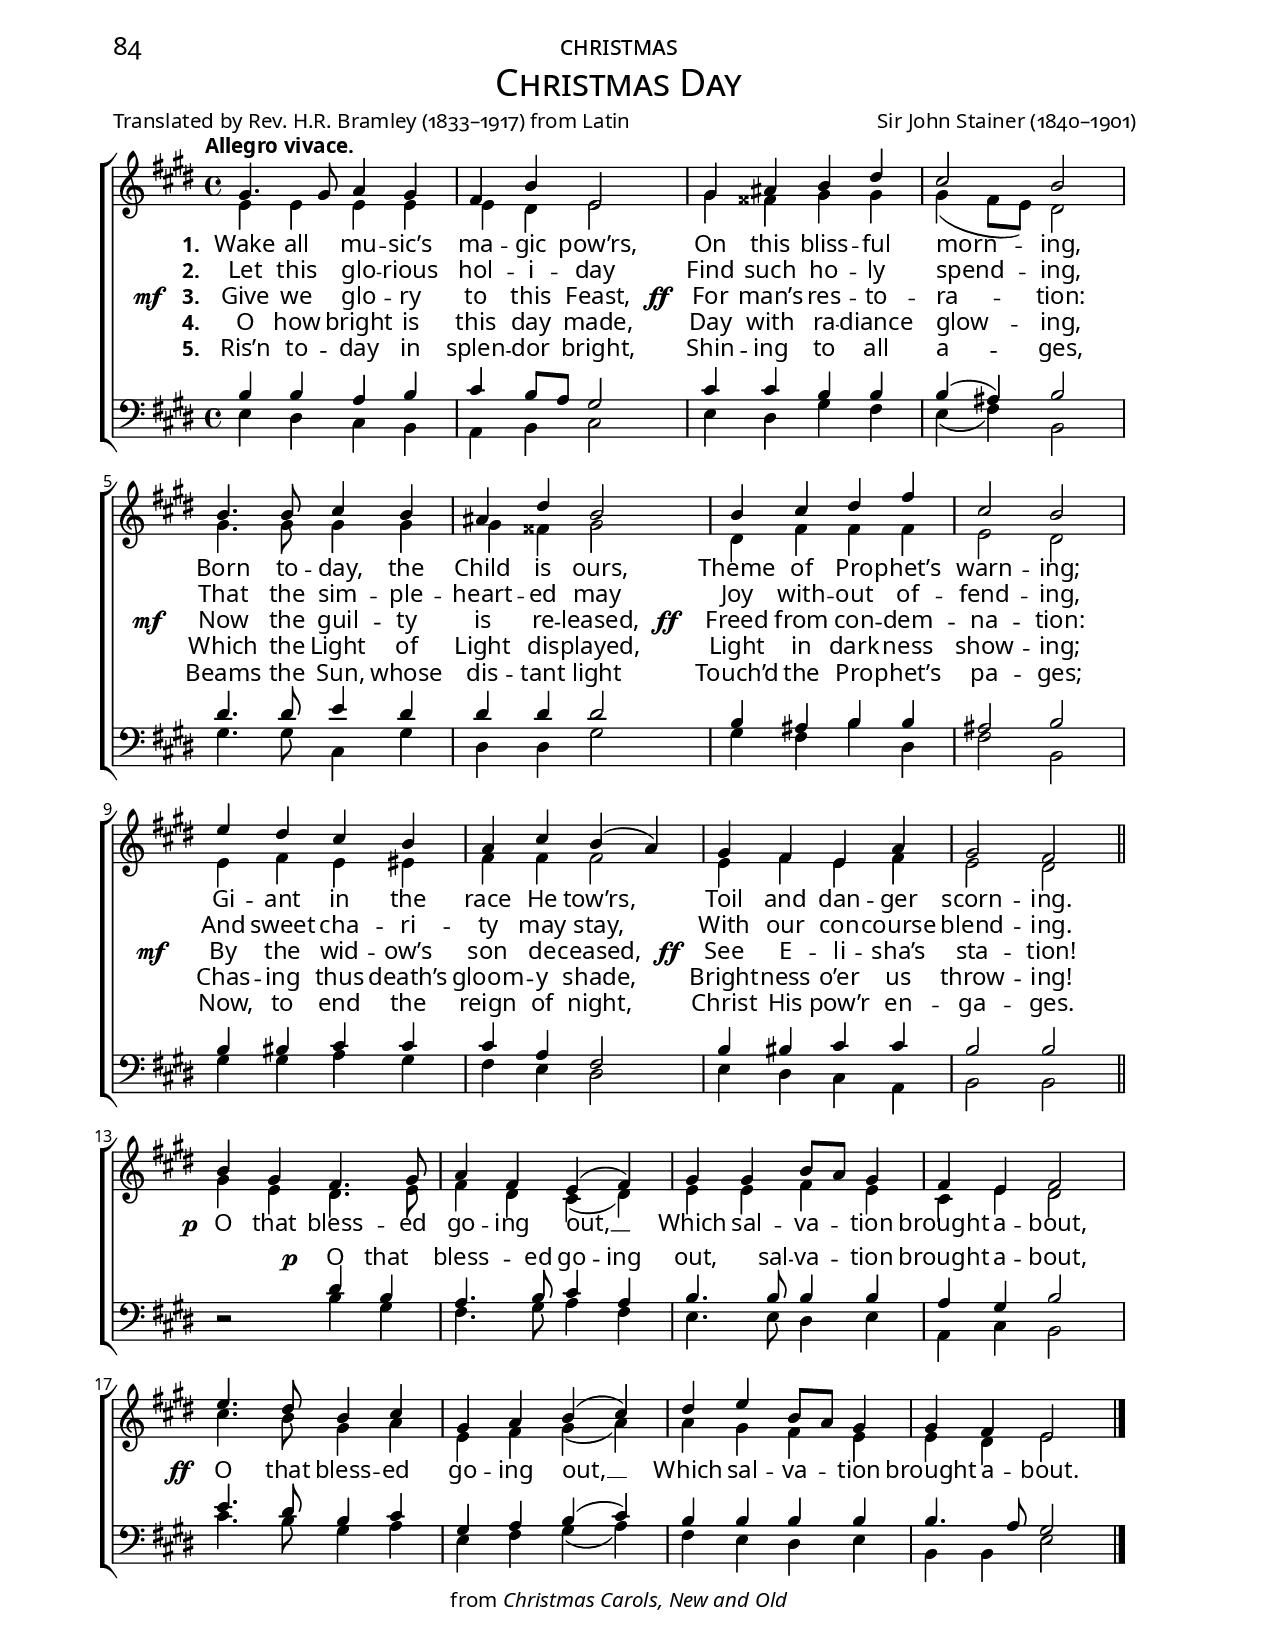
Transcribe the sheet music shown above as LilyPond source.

\version "2.14.2"
\include "util.ly"
\header {
  title = \markup{\override #'(font-name . "Garamond Premr Pro Smbd Subh"){ \abs-fontsize #18 \smallCapsOldStyle"Christmas Day"}}
  poet = \markup\oldStyleNum"Translated by Rev. H.R. Bramley (1833–1917) from Latin"
  composer = \markup\oldStyleNum"Sir John Stainer (1840–1901)"
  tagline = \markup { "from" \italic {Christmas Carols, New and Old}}
}
\paper {
  %print-all-headers = ##t
  paper-height = 11\in
  paper-width = 8.5\in
  indent = 0\in
  %system-system-spacing = #'((basic-distance . 10) (padding . 0))
  system-system-spacing =
    #'((basic-distance . 0)
       (minimum-distance . 0)
       (padding . -10)
       (stretchability . 100))
  ragged-last-bottom = ##f
  ragged-bottom = ##f
  two-sided = ##t
  inner-margin = 1\in
  outer-margin = 0.75\in
  top-margin = 0.26\in
  bottom-margin = 0.25\in
  first-page-number = #084
  print-first-page-number = ##t
  headerLine = \markup{ \smallCapsOldStyle"christmas"}
  oddHeaderMarkup = \markup\fill-line{
     \abs-fontsize #12.5
     \combine 
        \fill-line{"" \on-the-fly #print-page-number-check-first
        \oldStylePageNum""
        }
        \fill-line{\headerLine}
  }
  evenHeaderMarkup = \markup {
     \abs-fontsize #12.5
     \combine
        \on-the-fly #print-page-number-check-first
        \oldStylePageNum""
        \fill-line{\headerLine}
  }
}
#(set-global-staff-size 18) \paper{ #(define fonts (make-pango-font-tree "Garamond Premr Pro" "Garamond Premr Pro" "Garamond Premr Pro" (/ 18 20))) }
global = {
  \key e \major
  \time 4/4
  \autoBeamOff
  \override DynamicLineSpanner #'staff-padding = #0.0
  \override DynamicLineSpanner #'Y-extent = #'(-0 . 0)
}

sopMusic = \relative c' {
  \tempo "Allegro vivace."
  gis'4. gis8 a4 gis |
  fis b e,2 |
  gis4 ais b dis |
  cis2 b |
  
  b4. b8 cis4 b |
  ais dis b2 |
  b4 cis dis fis |
  cis2 b |
  
  e4 dis cis b |
  a cis b( a) |
  gis fis e a |
  gis2 fis \bar "||" \break
  
  b4 gis fis4. gis8 |
  a4 fis e( fis) |
  gis gis b8[ a] gis4 |
  fis e fis2 |
  
  e'4. dis8 b4 cis |
  gis a b( cis) |
  dis e b8[ a] gis4 |
  gis fis e2 \bar "|."
}
sopWords = \lyricmode {
  
}

altoMusic = \relative c' {
  e4 e e e |
  e dis e2 |
  gis4 fisis gis gis |
  gis( fis8[ e]) dis2 |
  
  gis4. gis8 gis4 gis |
  gis fisis gis2 |
  dis4 fis fis fis |
  e2 dis |
  
  e4 fis e eis |
  fis fis fis2 |
  e4 fis e fis |
  e2 dis \bar "||"
  
  gis4 e dis4. e8 |
  fis4 dis cis( dis) |
  e e fis e |
  cis e dis2 |
  
  cis'4. b8 gis4 a |
  e fis gis( a) |
  a gis fis e |
  e dis e2 \bar "|."
}
altoWords = {
  \dropLyricsIX
  \lyricmode {
    \set stanza = #"1. "
    \set associatedVoice = "basses"
    Wake all mu -- sic’s ma -- gic pow’rs,
    On this bliss -- ful morn -- ing,
    Born to -- day, the Child is ours,
    Theme of Pro -- phet’s warn -- ing;
    \unset associatedVoice
    Gi -- ant in the race He tow’rs,
    Toil and dan -- ger scorn -- ing.
  }
  \dropLyricsIV
  \set stanza = \markup\dynamic"p "
  \lyricmode {
    O that bless -- ed go -- ing out, __
    Which sal -- va -- tion brought a -- bout,
  }
  \dropLyricsIX
  \set stanza = \markup\dynamic "ff  "
  \lyricmode {
    O that bless -- ed go -- ing out, __
    Which sal -- va -- tion brought a -- bout.
  }
}
altoWordsII = \lyricmode {
  \dropLyricsIX
%\markup\italic
  \set stanza = #"2. "
  \set associatedVoice = "basses"
  Let this glo -- rious hol -- i -- day
  Find such ho -- ly spend -- ing,
  That the sim -- ple -- heart -- ed may
  Joy with -- out of -- fend -- ing,
  And sweet cha -- ri -- ty may stay,
  With our con -- course blend -- ing.
}
altoWordsIII = {
  \dropLyricsIX
  \set stanza = \markup{\dynamic"mf  " "3. "}
  \lyricmode {
    \set associatedVoice = "basses"
    Give we glo -- ry to this Feast,
  }
  \set stanza = \markup\dynamic"  ff "
  \lyricmode{
    For man’s res -- to -- ra -- tion:
  }
  \set stanza = \markup\dynamic"mf  "
  \lyricmode{
    Now the guil -- ty is re -- leased,
  }
  \set stanza = \markup\dynamic"  ff "
  \lyricmode{
    Freed from con -- dem -- na -- tion:
  }
  \set stanza = \markup\dynamic"mf   "
  \lyricmode{
    By the wid -- ow’s son de -- ceased,
  }
  \set stanza = \markup\dynamic"  ff"
  \lyricmode{
    See E -- li -- sha’s sta -- tion!
  }
}
altoWordsIV = \lyricmode {
  \dropLyricsIX
  \set stanza = #"4. "
  \set associatedVoice = "basses"
  O how bright is this day made,
  Day with ra -- diance glow -- ing,
  Which the Light of Light dis -- played,
  Light in dark -- ness show -- ing;
  Chas -- ing thus death’s gloom -- y shade,
  Bright -- ness o’er us throw -- ing!
}
altoWordsV = \lyricmode {
  \dropLyricsIX
  \set stanza = #"5. "
  \set associatedVoice = "basses"
  Ris’n to -- day in splen -- dor bright,
  Shin -- ing to all a -- ges,
  Beams the Sun, whose dis -- tant light
  Touch’d the Pro -- phet’s pa -- ges;
  Now, to end the reign of night,
  Christ His pow’r en -- ga -- ges.
}
altoWordsVI = \lyricmode {
  \set stanza = #"6. "
  \set ignoreMelismata = ##t
}
tenorMusic = \relative c' {
  b4 b a b |
  cis b8[ a] gis2 |
  cis4 cis b b |
  b( ais) b2 |
  dis4. dis8 e4 dis |
  dis dis dis2 |
  b4 ais b b |
  ais2 b |
  
  b4 bis cis cis |
  cis a fis2 |
  b4 bis cis cis |
  b2 b \bar "||"
  
  s2 dis4 b |
  a4. b8 cis4 a |
  b4. b8 b4 b |
  a4 gis b2 |
  
  e4. dis8 b4 cis |
  gis a b( cis) |
  b b b b |
  b4. a8 gis2 \bar "|."
}
tenorWords = {
  \lyricmode {
    \repeat unfold 39 { \skip 1 }
  }
  \set stanza = \markup\dynamic"p"
  \lyricmode {
    O that bless -- ed go -- ing out, sal -- va -- tion brought a -- bout,
  }
}
bassMusic = \relative c {
  e4 dis cis b |
  a b cis2 |
  e4 dis gis fis |
  e( fis) b,2 |
  
  gis'4. gis8 cis,4 gis' |
  dis dis gis2 |
  gis4 fis b dis, |
  fis2 b, |
  
  gis'4 gis a gis |
  fis e dis2 |
  e4 dis cis a |
  b2 b \bar "||"
  
  dis2\rest b'4 gis |
  fis4. gis8 a4 fis |
  e4. e8 dis4 e |
  a, cis b2 |
  
  cis'4. b8 gis4 a |
  e fis gis( a) |
  fis e dis e |
  b b e2 \bar "|."
}
bassWords = \lyricmode {

}

pianoRH = \relative c' {
  
}
pianoLH = \relative c' {
  
}

\score {
  <<
   \new ChoirStaff <<
%    \new Lyrics = sopranos \with { \override VerticalAxisGroup #'nonstaff-relatedstaff-spacing = #'((basic-distance . 1)) }
    \new Staff = women <<
      \new Voice = "sopranos" { \voiceOne << \global \sopMusic >> }
      \new Voice = "altos" { \voiceTwo << \global \altoMusic >> }
    >>
   \new Staff = men <<
      \clef bass
      \new Voice = "tenors" { \voiceOne << \global \tenorMusic >> }
      \new Voice = "basses" { \voiceTwo << \global \bassMusic >> }
    >>
    \new Lyrics \with { alignAboveContext = #"women" \override VerticalAxisGroup #'nonstaff-relatedstaff-spacing = #'((basic-distance . 1))} \lyricsto "sopranos" \sopWords
     \new Lyrics = "altosVI"  \with { alignBelowContext = #"women" \override VerticalAxisGroup #'nonstaff-relatedstaff-spacing = #'((basic-distance . 1))} \lyricsto "altos" \altoWordsVI
    \new Lyrics = "altosV"  \with { alignBelowContext = #"women" \override VerticalAxisGroup #'nonstaff-relatedstaff-spacing = #'((basic-distance . 1))} \lyricsto "altos" \altoWordsV
    \new Lyrics = "altosIV"  \with { alignBelowContext = #"women" \override VerticalAxisGroup #'nonstaff-relatedstaff-spacing = #'((basic-distance . 1))} \lyricsto "altos" \altoWordsIV
    \new Lyrics = "altosIII"  \with { alignBelowContext = #"women" \override VerticalAxisGroup #'nonstaff-relatedstaff-spacing = #'((basic-distance . 1))} \lyricsto "altos" \altoWordsIII
    \new Lyrics = "altosII"  \with { alignBelowContext = #"women" \override VerticalAxisGroup #'nonstaff-relatedstaff-spacing = #'((basic-distance . 1))} \lyricsto "altos" \altoWordsII
    \new Lyrics = "altos"  \with { alignBelowContext = #"women" \override VerticalAxisGroup #'nonstaff-relatedstaff-spacing = #'((padding . -0.8))} \lyricsto "altos" \altoWords
    \new Lyrics \with { alignAboveContext = #"men" \override VerticalAxisGroup #'nonstaff-relatedstaff-spacing = #'((basic-distance . 1)(padding . 0.1)) } \lyricsto "tenors" \tenorWords
    \new Lyrics \with { alignBelowContext = #"men" \override VerticalAxisGroup #'nonstaff-relatedstaff-spacing = #'((basic-distance . 1)) } \lyricsto "basses" \bassWords
  >>
%    \new PianoStaff << \new Staff { \new Voice { \pianoRH } } \new Staff { \clef "bass" \pianoLH } >>
  >>
  \layout {
  \context {
    \Lyrics
    \override LyricText #'font-size = #1.3
  }
    \context {
      \Score
      %\override SpacingSpanner #'base-shortest-duration = #(ly:make-moment 1 8)
      %\override SpacingSpanner #'common-shortest-duration = #(ly:make-moment 1 4)
    }
    \context {
      % Remove all empty staves
      % \Staff \RemoveEmptyStaves \override VerticalAxisGroup #'remove-first = ##t
    }
    \context {
      \Lyrics
      \override LyricText #'X-offset = #center-on-word
    }
  }
}

